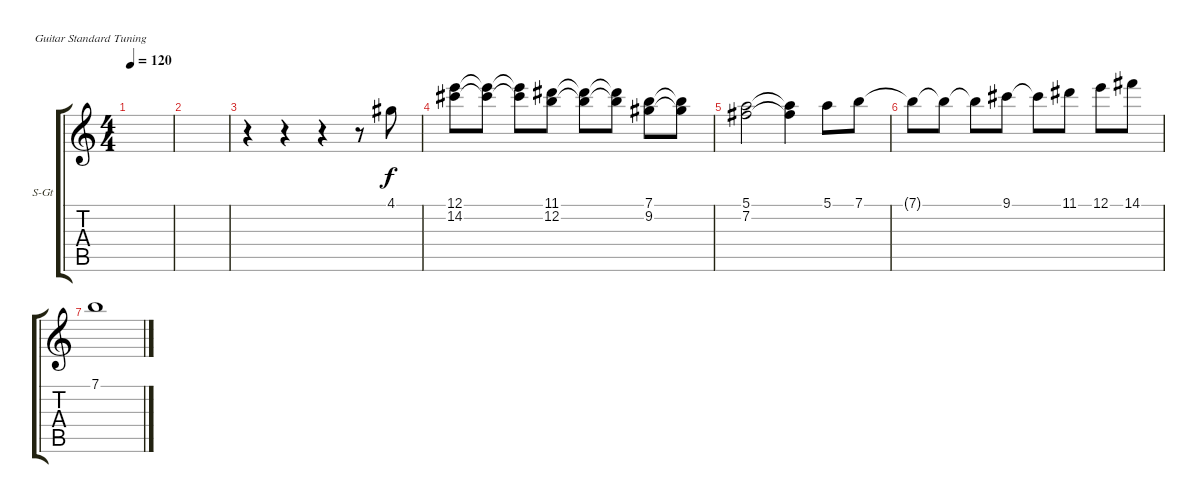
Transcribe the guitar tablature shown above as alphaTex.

\defaultSystemsLayout 4
\bracketExtendMode groupsimilarinstruments
\firstSystemTrackNameOrientation horizontal
\otherSystemsTrackNameOrientation horizontal
\track ("Steel Guitar" "S-Gt") {instrument acousticguitarsteel}
\staff {score tabs}
\tuning (E4 B3 G3 D3 A2 E2)
\ts (4 4)
\tempo 120
\clef g2
\ks c
|
|
r.4 r.4 r.4 r.8 4.1.8 |
(12.1 14.2).8 (12.1{t} 14.2{t}).8 (12.1{t} 14.2{t}).8 (11.1 12.2).8 (11.1{t} 12.2{t}).8 (11.1{t} 12.2{t}).8 (7.1 9.2).8 (7.1{t} 9.2{t}).8 |
(5.1 7.2).2 (5.1{t} 7.2{t}).4 5.1.8 7.1.8 |
7.1{t}.8 7.1{t}.8 7.1{t}.8 9.1.8 9.1{t}.8 11.1.8 12.1.8 14.1.8 |
7.1.1
